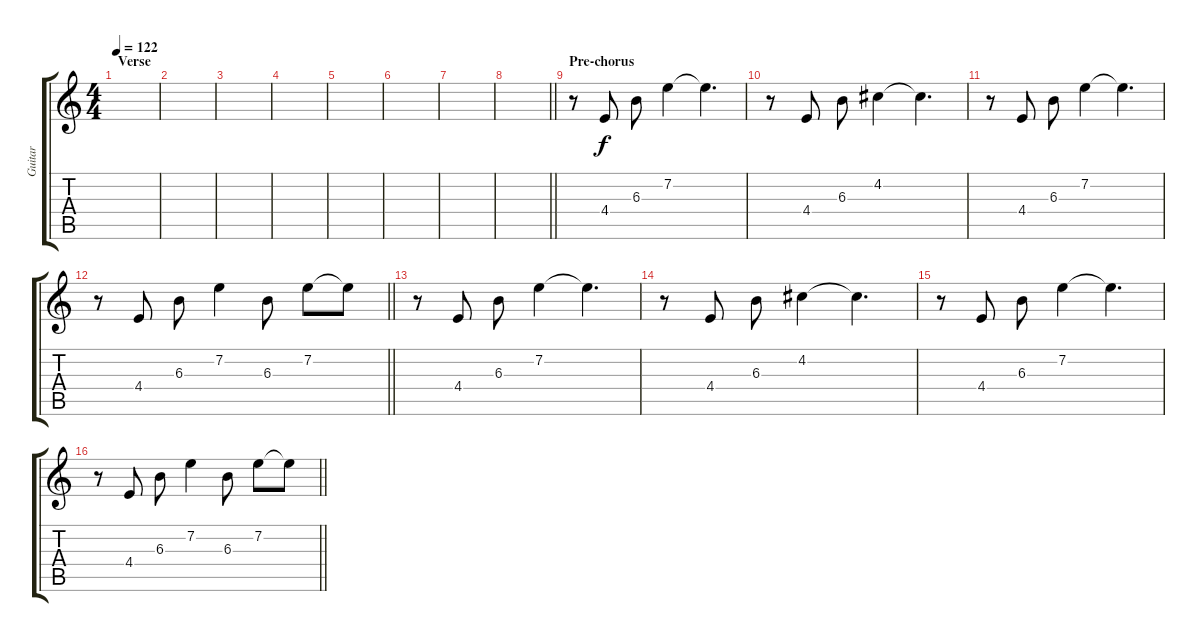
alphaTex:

\track ("Guitar" "Guitar") {instrument electricguitarjazz}
\staff {score tabs}
\tuning (D4 A3 F3 C3 G2 C2) {hide}
\ts (4 4)
\section ("" "Verse")
\tempo 122
\clef g2
\ks c
|
|
|
|
|
|
|
\barLineRight lightlight
|
\section ("" "Pre-chorus")
r.8{instrument electricguitarjazz} 4.4.8 6.3.8 7.2.4 7.2{t}.4{d} |
r.8 4.4.8 6.3.8 4.2.4 4.2{t}.4{d} |
r.8 4.4.8 6.3.8 7.2.4 7.2{t}.4{d} |
\barLineRight lightlight
r.8 4.4.8 6.3.8 7.2.4 6.3.8 7.2.8 7.2{t}.8 |
r.8 4.4.8 6.3.8 7.2.4 7.2{t}.4{d} |
r.8 4.4.8 6.3.8 4.2.4 4.2{t}.4{d} |
r.8 4.4.8 6.3.8 7.2.4 7.2{t}.4{d} |
\barLineRight lightlight
r.8 4.4.8 6.3.8 7.2.4 6.3.8 7.2.8 7.2{t}.8
